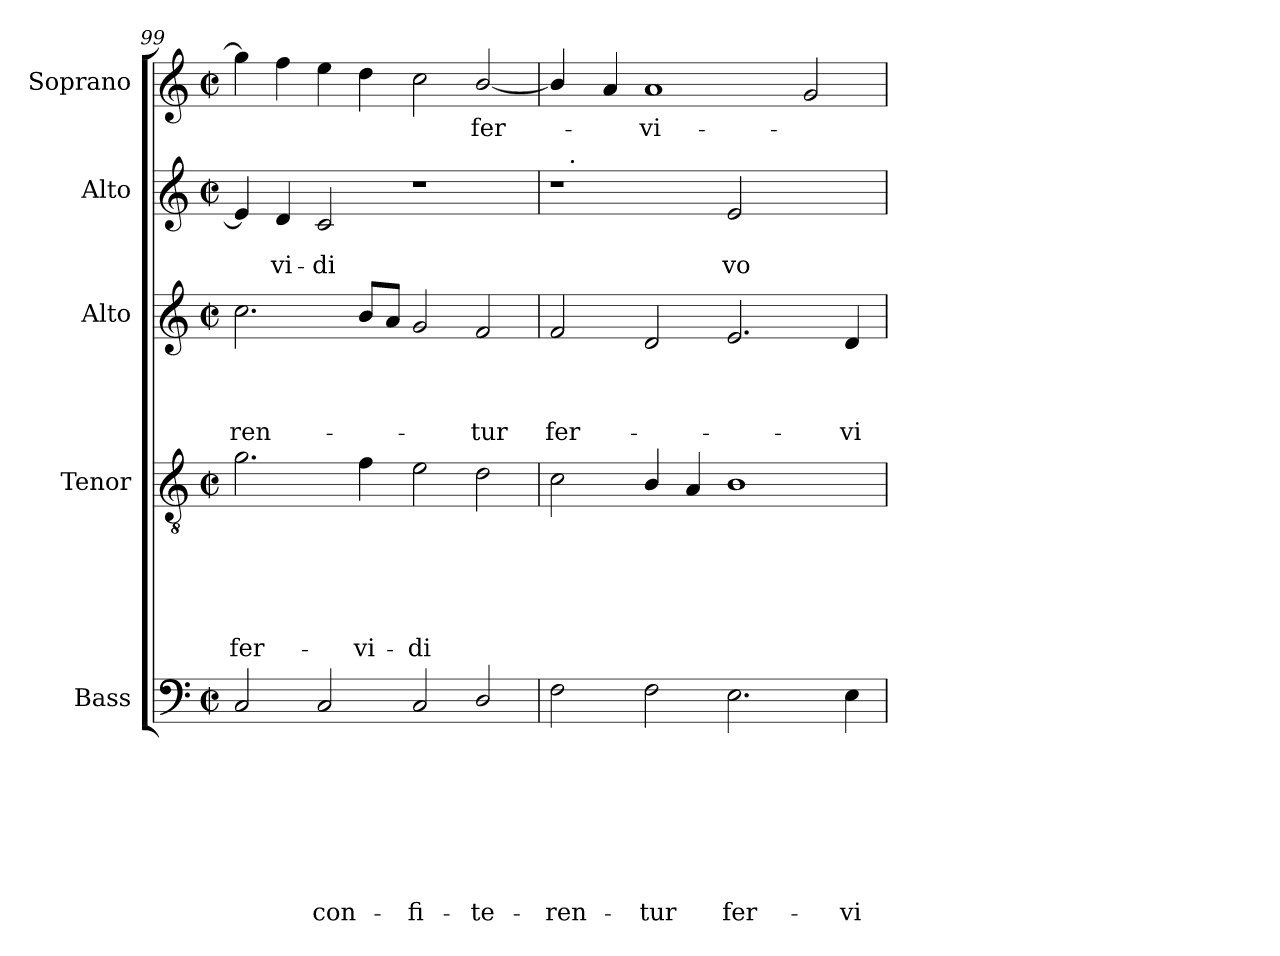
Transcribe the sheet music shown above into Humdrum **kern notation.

**kern	**text	**text	**text	**text	**text	**text	**text	**text	**kern	**text	**text	**text	**text	**text	**text	**kern	**text	**text	**text	**text	**kern	**text	**text	**kern	**text
*part5	*part5	*part5	*part5	*part5	*part5	*part5	*part5	*part5	*part4	*part4	*part4	*part4	*part4	*part4	*part4	*part3	*part3	*part3	*part3	*part3	*part2	*part2	*part2	*part1	*part1
*staff5	*staff5	*staff5	*staff5	*staff5	*staff5	*staff5	*staff5	*staff5	*staff4	*staff4	*staff4	*staff4	*staff4	*staff4	*staff4	*staff3	*staff3	*staff3	*staff3	*staff3	*staff2	*staff2	*staff2	*staff1	*staff1
*I"Bass	*	*	*	*	*	*	*	*	*I"Tenor	*	*	*	*	*	*	*I"Alto	*	*	*	*	*I"Alto	*	*	*I"Soprano	*
*I'B.	*	*	*	*	*	*	*	*	*I'T.	*	*	*	*	*	*	*I'A.	*	*	*	*	*I'A.	*	*	*I'S.	*
*clefF4	*	*	*	*	*	*	*	*	*clefGv2	*	*	*	*	*	*	*clefG2	*	*	*	*	*clefG2	*	*	*clefG2	*
*k[]	*	*	*	*	*	*	*	*	*k[]	*	*	*	*	*	*	*k[]	*	*	*	*	*k[]	*	*	*k[]	*
*C:	*	*	*	*	*	*	*	*	*C:	*	*	*	*	*	*	*C:	*	*	*	*	*C:	*	*	*C:	*
*M2/2	*	*	*	*	*	*	*	*	*M2/2	*	*	*	*	*	*	*M2/2	*	*	*	*	*M2/2	*	*	*M2/2	*
*met(c|)	*	*	*	*	*	*	*	*	*met(c|)	*	*	*	*	*	*	*met(c|)	*	*	*	*	*met(c|)	*	*	*met(c|)	*
=99	=99	=99	=99	=99	=99	=99	=99	=99	=99	=99	=99	=99	=99	=99	=99	=99	=99	=99	=99	=99	=99	=99	=99	=99	=99
!	!	!	!	!	!	!	!	!	!	!	!	!	!	!	!LO:LY:b:rj	!	!	!	!	!LO:LY:b:rj	!	!	!	!	!
2C/	.	.	.	.	.	.	.	.	2.g\	.	.	.	.	.	fer-	2.cc\	.	.	.	-ren-	4e/]	.	.	4gg\]	.
!	!	!	!	!	!	!	!	!	!	!	!	!	!	!	!	!	!	!	!	!	!	!	!LO:LY:b	!	!
.	.	.	.	.	.	.	.	.	.	.	.	.	.	.	.	.	.	.	.	.	4d/	.	-vi-	4ff\	.
!	!	!	!	!	!	!	!	!LO:LY:b	!	!	!	!	!	!	!	!	!	!	!	!	!	!	!LO:LY:b	!	!
2C/	.	.	.	.	.	.	.	con-	.	.	.	.	.	.	.	.	.	.	.	.	2c/	.	-di	4ee\	.
!	!	!	!	!	!	!	!	!	!	!	!	!	!	!	!LO:LY:b:rj	!	!	!	!	!	!	!	!	!	!
.	.	.	.	.	.	.	.	.	4f\	.	.	.	.	.	-vi-	8b/L	.	.	.	.	.	.	.	4dd\	.
.	.	.	.	.	.	.	.	.	.	.	.	.	.	.	.	8a/J	.	.	.	.	.	.	.	.	.
!	!	!	!	!	!	!	!	!LO:LY:b	!	!	!	!	!	!	!LO:LY:b:rj	!	!	!	!	!	!	!	!	!	!
2C/	.	.	.	.	.	.	.	-fi-	2e\	.	.	.	.	.	-di	2g/	.	.	.	.	1r	.	.	2cc\	.
!	!	!	!	!	!	!	!	!LO:LY:b	!	!	!	!	!	!	!	!	!	!	!	!LO:LY:b:rj	!	!	!	!	!LO:LY:b:rj
2D/	.	.	.	.	.	.	.	-te-	2d\	.	.	.	.	.	.	2f/	.	.	.	-tur	.	.	.	[<2b/	fer-
=100	=100	=100	=100	=100	=100	=100	=100	=100	=100	=100	=100	=100	=100	=100	=100	=100	=100	=100	=100	=100	=100	=100	=100	=100	=100
!	!	!	!	!	!	!	!	!LO:LY:b	!	!	!	!	!	!	!	!	!	!	!	!LO:LY:b:rj	!	!	!	!	!
*	*	*	*	*	*	*	*	*	*	*	*	*	*	*	*	*	*	*	*	*	*^	*	*	*	*
2F\	.	.	.	.	.	.	.	-ren-	2c\	.	.	.	.	.	.	2f/	.	.	.	fer-	1r	16ryy	.	.	4b/]	.
!	!	!	!	!	!	!	!	!	!	!	!	!	!	!	!	!	!	!	!	!	!	!LO:TX:a:t=.	!	!	!	!
.	.	.	.	.	.	.	.	.	.	.	.	.	.	.	.	.	.	.	.	.	.	1ryy	.	.	.	.
.	.	.	.	.	.	.	.	.	.	.	.	.	.	.	.	.	.	.	.	.	.	.	.	.	4a/	.
!	!	!	!	!	!	!	!	!LO:LY:b	!	!	!	!	!	!	!	!	!	!	!	!	!	!	!	!	!	!LO:LY:b:rj
2F\	.	.	.	.	.	.	.	-tur	4B/	.	.	.	.	.	.	2d/	.	.	.	.	.	.	.	.	1a	-vi-
.	.	.	.	.	.	.	.	.	4A/	.	.	.	.	.	.	.	.	.	.	.	.	.	.	.	.	.
!	!	!	!	!	!	!	!	!LO:LY:b	!	!	!	!	!	!	!	!	!	!	!	!	!	!	!	!LO:LY:b	!	!
2.E\	.	.	.	.	.	.	.	fer-	1B	.	.	.	.	.	.	2.e/	.	.	.	.	2e/	.	.	vo-	.	.
.	.	.	.	.	.	.	.	.	.	.	.	.	.	.	.	.	.	.	.	.	.	2...ryy	.	.	.	.
.	.	.	.	.	.	.	.	.	.	.	.	.	.	.	.	.	.	.	.	.	2ryy	.	.	.	2g/	.
!	!	!	!	!	!	!	!	!LO:LY:b	!	!	!	!	!	!	!	!	!	!	!	!LO:LY:b:rj	!	!	!	!	!	!
4E\	.	.	.	.	.	.	.	-vi-	.	.	.	.	.	.	.	4d/	.	.	.	-vi-	.	.	.	.	.	.
*	*	*	*	*	*	*	*	*	*	*	*	*	*	*	*	*	*	*	*	*	*v	*v	*	*	*	*
=	=	=	=	=	=	=	=	=	=	=	=	=	=	=	=	=	=	=	=	=	=	=	=	=	=
*-	*-	*-	*-	*-	*-	*-	*-	*-	*-	*-	*-	*-	*-	*-	*-	*-	*-	*-	*-	*-	*-	*-	*-	*-	*-
